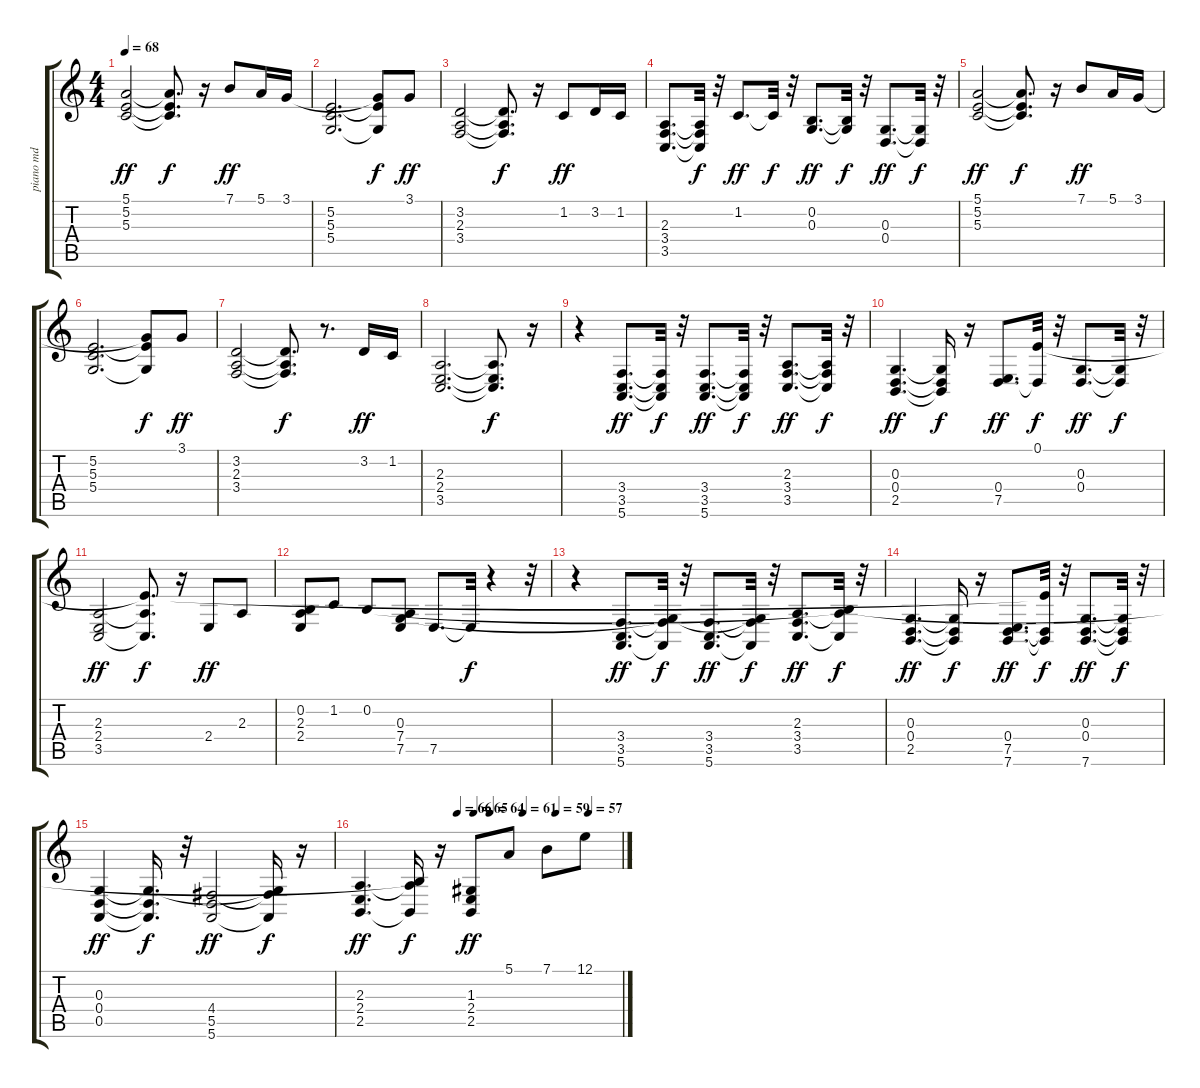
\track ("piano md" "piano md") {instrument acousticgrandpiano}
\staff {score tabs}
\tuning (E4 B3 G3 D3 A2 E2) {hide}
\ts (4 4)
\tempo 68
\clef g2
\ks c
(5.1 5.2 5.3).2{txt "" dy ff instrument acousticgrandpiano} (5.1{t} 5.2{t} 5.3{t}).8{d dy f} r.16 7.1.8{dy ff} 5.1.16 3.1.16 |
(5.2 5.3 5.4).2{d} (3.1{t} 5.2{t} 5.4{t}).8{dy f} 3.1.8{dy ff} |
(3.2 2.3 3.4).2 (3.2{t} 2.3{t} 3.4{t}).8{d dy f} r.16 1.2.8{dy ff} 3.2.16 1.2.16 |
(2.3 3.4 3.5).8{d} (2.3{t} 3.4{t} 3.5{t}).32{dy f} r.32 1.2.8{d dy ff} 1.2{t}.32{dy f} r.32 (0.2 0.3).8{d dy ff} (0.2{t} 0.3{t}).32{dy f} r.32 (0.3 0.4).8{d dy ff} (0.3{t} 0.4{t}).32{dy f} r.32 |
(5.1 5.2 5.3).2{dy ff} (5.1{t} 5.2{t} 5.3{t}).8{d dy f} r.16 7.1.8{dy ff} 5.1.16 3.1.16 |
(5.2 5.3 5.4).2{d} (3.1{t} 5.2{t} 5.4{t}).8{dy f} 3.1.8{dy ff} |
(3.2 2.3 3.4).2 (3.2{t} 2.3{t} 3.4{t}).8{d dy f} r.8{d} 3.2.16{dy ff} 1.2.16 |
(2.3 2.4 3.5).2{d} (2.3{t} 2.4{t} 3.5{t}).8{d dy f} r.16 |
r.4 (3.4 3.5 5.6).8{d dy ff} (3.4{t} 3.5{t} 5.6{t}).32{dy f} r.32 (3.4 3.5 5.6).8{d dy ff} (3.4{t} 3.5{t} 5.6{t}).32{dy f} r.32 (2.3 3.4 3.5).8{d dy ff} (2.3{t} 3.4{t} 3.5{t}).32{dy f} r.32 |
(0.3 0.4 2.5).4{d dy ff} (0.3{t} 0.4{t} 2.5{t}).16{dy f} r.16 (0.4 7.5).8{d dy ff} (0.1 0.4{t}).32{dy f} r.32 (0.3 0.4).8{d dy ff} (0.3{t} 0.4{t}).32{dy f} r.32 |
(2.3 2.4 3.5).2{dy ff} (0.1{t} 2.3{t} 3.5{t}).8{d dy f} r.16 2.4.8{dy ff} 2.3.8 |
(0.2 2.3 2.4).8 1.2.8 0.2.8 (0.3 7.4 7.5).8 7.5.8{d} 7.5{t}.32{dy f} r.4 r.32 |
r.4 (3.4 3.5 5.6).8{d dy ff} (0.3{t} 3.4{t} 5.6{t}).32{dy f} r.32 (3.4 3.5 5.6).8{d dy ff} (0.3{t} 3.4{t} 5.6{t}).32{dy f} r.32 (2.3 3.4 3.5).8{d dy ff} (0.2{t} 2.3{t} 3.5{t}).32{dy f} r.32 |
(0.3 0.4 2.5).4{d dy ff} (0.3{t} 0.4{t} 2.5{t}).16{dy f} r.16 (0.4 7.5 7.6).8{d dy ff} (0.1{t} 0.4{t} 7.6{t}).32{dy f} r.32 (0.3 0.4 7.6).8{d dy ff} (0.3{t} 0.4{t} 7.6{t}).32{dy f} r.32 |
(0.3 0.4 0.5).4{dy ff} (0.3{t} 0.4{t} 0.5{t}).16{d dy f} r.32 (4.4 5.5 5.6).2{dy ff} (0.3{t} 4.4{t} 5.6{t}).16{dy f} r.16 |
\tempo (66 0.375)
\tempo (65 0.4375)
\tempo (64 0.5)
\tempo (61 0.625)
\tempo (59 0.75)
\tempo (57 0.875)
(2.3 2.4 2.5).4{d dy ff} (0.2{t} 2.3{t} 2.5{t}).16{dy f} r.16 (1.3 2.4 2.5).8{dy ff} 5.1.8 7.1.8 12.1.8
